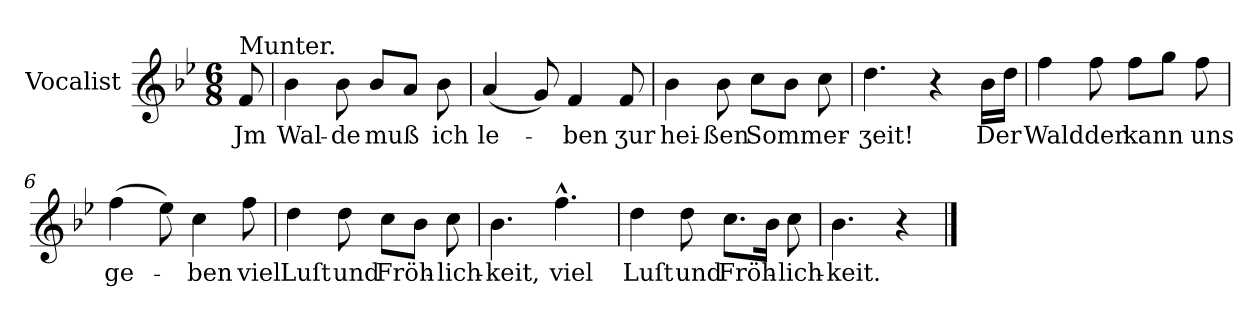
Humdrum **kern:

**kern	**text
*part1	*part1
*staff1	*staff1
*I"Vocalist	*
*clefG2	*
*k[b-e-]	*
*B-:	*
*M6/8	*
=	=
!LO:TX:a:t=Munter.	!
8f	Jm
=1	=1
4b-	Wal-
8b-	-de
8b-L	muß
8aJ	.
8b-	ich
=2	=2
(4a	le-
8g)	.
4f	-ben
8f	ʒur
=3	=3
4b-	hei-
8b-	-ßen
8ccL	Sommer-
8b-J	.
8cc	.
=4	=4
4.dd	-ʒeit!
4r	.
16b-LL	Der
16ddJJ	.
=5	=5
4ff	Wald
8ff	der
8ffL	kann
8ggJ	.
8ff	uns
=6	=6
(4ff	ge-
8ee-)	.
4cc	-ben
8ff	viel
=7	=7
4dd	Luſt
8dd	und
8ccL	Fröh-
8b-J	.
8cc	-lich-
=8	=8
4.b-	-keit,
4.ff^^	viel
=9	=9
4dd	Luſt
8dd	und
8.ccL	Fröh-
16b-Jk	.
8cc	-lich-
=10	=10
4.b-	-keit.
4r	.
==	==
*-	*-
